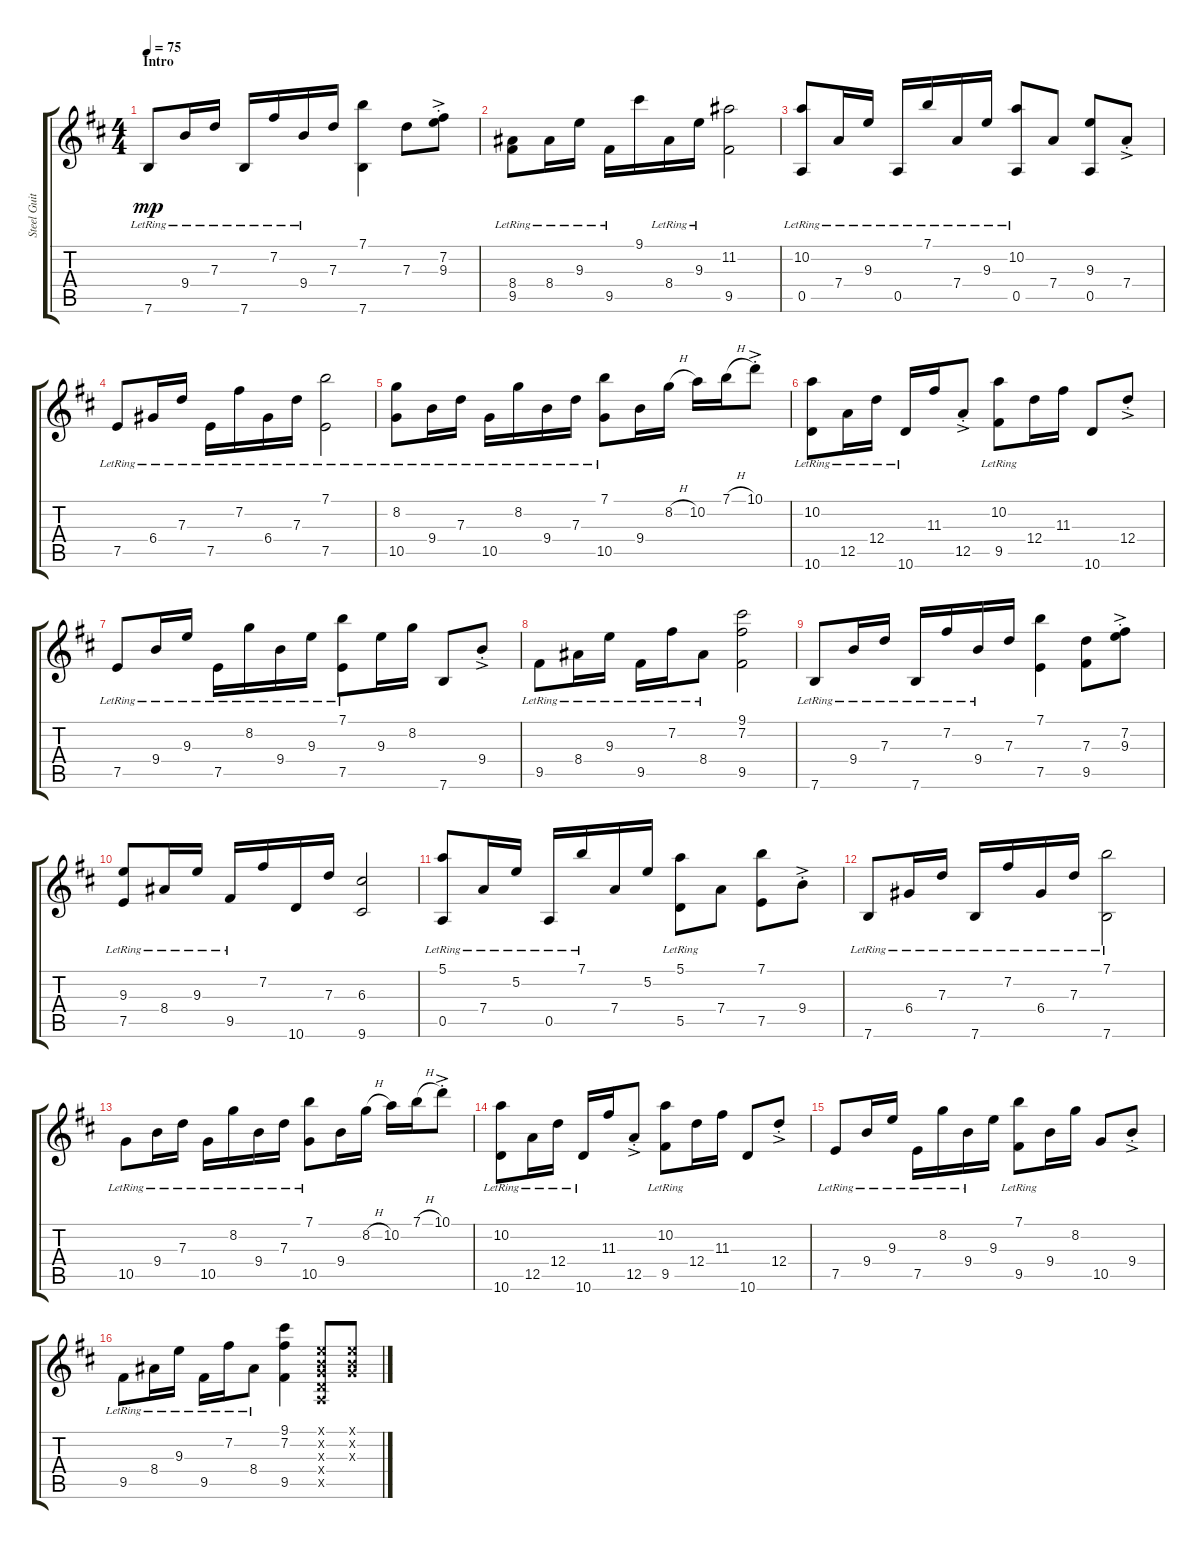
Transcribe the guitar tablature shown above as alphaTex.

\track ("Steel Guitar" "Steel Guit") {instrument acousticguitarsteel}
\staff {score tabs}
\tuning (E4 B3 G3 D3 A2 E2) {hide}
\ts (4 4)
\section ("" "Intro")
\tempo 75
\clef g2
\ks d
7.6{lr}.8{dy mp instrument acousticguitarsteel} 9.4{lr}.16 7.3{lr}.16 7.6{lr}.16 7.2{lr}.16 9.4{lr}.16 7.3.16 (7.1 7.6).4 7.3.8 (7.2{ac st} 9.3{ac st}).8 |
(8.4{lr} 9.5{lr}).8 8.4{lr}.16 9.3{lr}.16 9.5{lr}.16 9.1.16 8.4{lr}.16 9.3{lr}.16 (11.2 9.5).2 |
(10.2{lr} 0.5{lr}).8 7.4{lr}.16 9.3{lr}.16 0.5{lr}.16 7.1{lr}.16 7.4{lr}.16 9.3{lr}.16 (10.2{lr} 0.5{lr}).8 7.4.8 (9.3 0.5).8 7.4{ac st}.8 |
7.5{lr}.8 6.4{lr}.16 7.3{lr}.16 7.5{lr}.16 7.2{lr}.16 6.4{lr}.16 7.3{lr}.16 (7.1{lr} 7.5{lr}).2 |
(8.2{lr} 10.5{lr}).8 9.4{lr}.16 7.3{lr}.16 10.5{lr}.16 8.2{lr}.16 9.4{lr}.16 7.3{lr}.16 (7.1{lr} 10.5{lr}).8 9.4.16 8.2{h}.16 10.2.16 7.1{h}.16 10.1{ac st}.8 |
(10.2{lr} 10.6{lr}).8 12.5{lr}.16 12.4{lr}.16 10.6{lr}.16 11.3.16 12.5{ac st}.8 (10.2{lr} 9.5{lr}).8 12.4.16 11.3.16 10.6.8 12.4{ac st}.8 |
7.5{lr}.8 9.4{lr}.16 9.3{lr}.16 7.5{lr}.16 8.2{lr}.16 9.4{lr}.16 9.3{lr}.16 (7.1{lr} 7.5{lr}).8 9.3.16 8.2.16 7.6.8 9.4{ac st}.8 |
9.5{lr}.8 8.4{lr}.16 9.3{lr}.16 9.5{lr}.16 7.2{lr}.16 8.4{lr}.8 (9.1 7.2 9.5).2 |
7.6{lr}.8 9.4{lr}.16 7.3{lr}.16 7.6{lr}.16 7.2{lr}.16 9.4{lr}.16 7.3.16 (7.1 7.5).4 (7.3 9.5).8 (7.2{ac st} 9.3{ac st}).8 |
(9.3{lr} 7.5{lr}).8 8.4{lr}.16 9.3{lr}.16 9.5{lr}.16 7.2.16 10.6.16 7.3.16 (6.3 9.6).2 |
(5.1{lr} 0.5{lr}).8 7.4{lr}.16 5.2{lr}.16 0.5{lr}.16 7.1{lr}.16 7.4.16 5.2.16 (5.1{lr} 5.5{lr}).8 7.4.8 (7.1 7.5).8 9.4{ac st}.8 |
7.6{lr}.8 6.4{lr}.16 7.3{lr}.16 7.6{lr}.16 7.2{lr}.16 6.4{lr}.16 7.3{lr}.16 (7.1{lr} 7.6).2 |
10.5{lr}.8 9.4{lr}.16 7.3{lr}.16 10.5{lr}.16 8.2{lr}.16 9.4{lr}.16 7.3{lr}.16 (7.1{lr} 10.5{lr}).8 9.4.16 8.2{h}.16 10.2.16 7.1{h}.16 10.1{ac st}.8 |
(10.2{lr} 10.6{lr}).8 12.5{lr}.16 12.4{lr}.16 10.6{lr}.16 11.3.16 12.5{ac st}.8 (10.2{lr} 9.5{lr}).8 12.4.16 11.3.16 10.6.8 12.4{ac st}.8 |
7.5{lr}.8 9.4{lr}.16 9.3{lr}.16 7.5{lr}.16 8.2{lr}.16 9.4{lr}.16 9.3.16 (7.1{lr} 9.5{lr}).8 9.4.16 8.2.16 10.5.8 9.4{ac st}.8 |
9.5{lr}.8 8.4{lr}.16 9.3{lr}.16 9.5{lr}.16 7.2{lr}.16 8.4{lr}.8 (9.1 7.2 9.5).4 (0.1{x} 0.2{x} 0.3{x} 0.4{x} 0.5{x}).8 (0.1{x} 0.2{x} 0.3{x}).8
